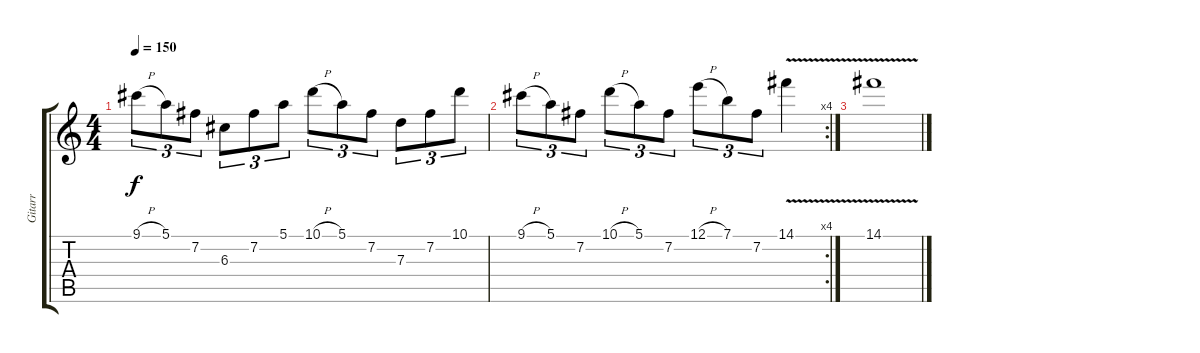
\track ("Gitarr" "Gitarr") {instrument distortionguitar}
\staff {score tabs}
\tuning (E4 B3 G3 D3 A2 E2) {hide}
\ts (4 4)
\tempo 150
\clef g2
\ks c
9.1{h}.8{tu (3 2) dy f} 5.1.8{tu (3 2)} 7.2.8{tu (3 2)} 6.3.8{tu (3 2)} 7.2.8{tu (3 2)} 5.1.8{tu (3 2)} 10.1{h}.8{tu (3 2)} 5.1.8{tu (3 2)} 7.2.8{tu (3 2)} 7.3.8{tu (3 2)} 7.2.8{tu (3 2)} 10.1.8{tu (3 2)} |
\rc 4
9.1{h}.8{tu (3 2)} 5.1.8{tu (3 2)} 7.2.8{tu (3 2)} 10.1{h}.8{tu (3 2)} 5.1.8{tu (3 2)} 7.2.8{tu (3 2)} 12.1{h}.8{tu (3 2)} 7.1.8{tu (3 2)} 7.2.8{tu (3 2)} 14.1{v}.4 |
14.1{v}.1
